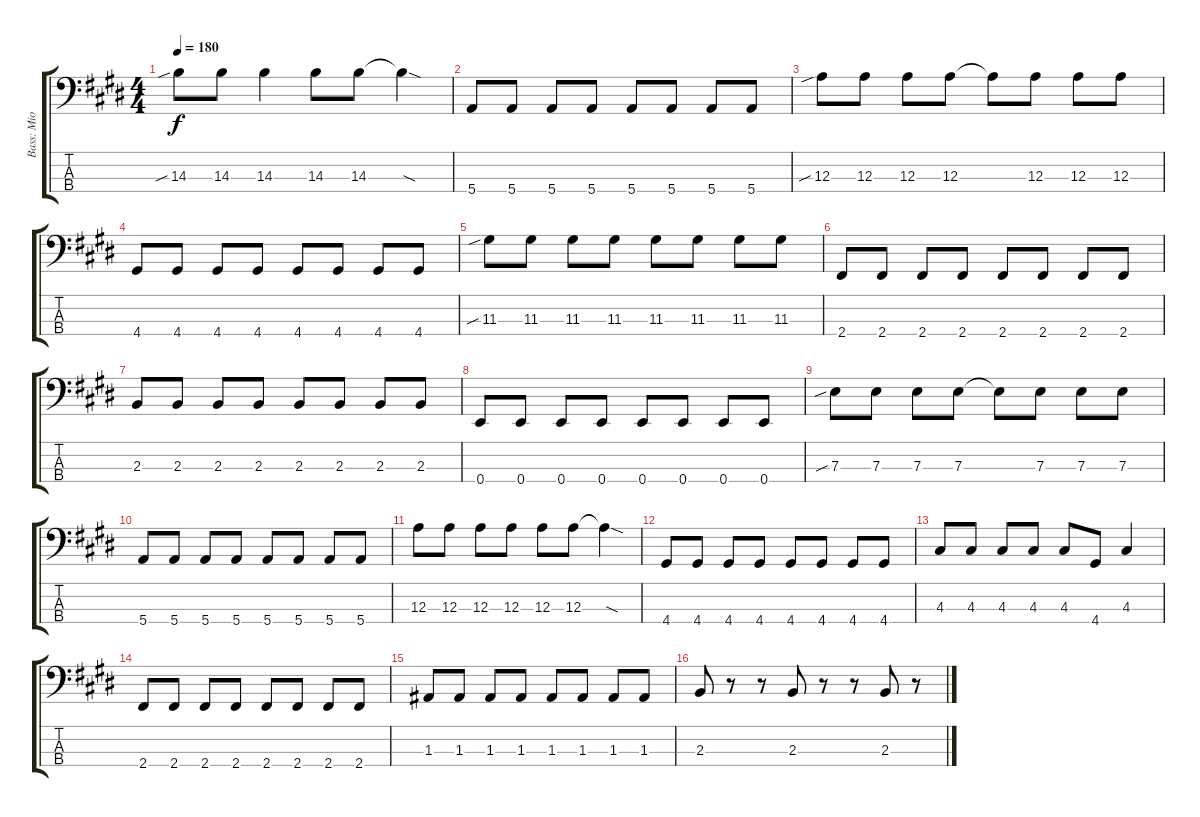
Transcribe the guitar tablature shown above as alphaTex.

\track ("Bass: Mio Akiyama" "Bass: Mio ") {instrument electricbassfinger}
\staff {score tabs}
\tuning (G2 D2 A1 E1) {hide}
\ts (4 4)
\tempo 180
\clef f4
\ks e
14.3{sib}.8{dy f} 14.3.8 14.3.4 14.3.8 14.3.8 14.3{sod t}.4 |
5.4.8 5.4.8 5.4.8 5.4.8 5.4.8 5.4.8 5.4.8 5.4.8 |
12.3{sib}.8 12.3.8 12.3.8 12.3.8 12.3{t}.8 12.3.8 12.3.8 12.3.8 |
4.4.8 4.4.8 4.4.8 4.4.8 4.4.8 4.4.8 4.4.8 4.4.8 |
11.3{sib}.8 11.3.8 11.3.8 11.3.8 11.3.8 11.3.8 11.3.8 11.3.8 |
2.4.8 2.4.8 2.4.8 2.4.8 2.4.8 2.4.8 2.4.8 2.4.8 |
2.3.8 2.3.8 2.3.8 2.3.8 2.3.8 2.3.8 2.3.8 2.3.8 |
0.4.8 0.4.8 0.4.8 0.4.8 0.4.8 0.4.8 0.4.8 0.4.8 |
7.3{sib}.8 7.3.8 7.3.8 7.3.8 7.3{t}.8 7.3.8 7.3.8 7.3.8 |
5.4.8 5.4.8 5.4.8 5.4.8 5.4.8 5.4.8 5.4.8 5.4.8 |
12.3.8 12.3.8 12.3.8 12.3.8 12.3.8 12.3.8 12.3{sod t}.4 |
4.4.8 4.4.8 4.4.8 4.4.8 4.4.8 4.4.8 4.4.8 4.4.8 |
4.3.8 4.3.8 4.3.8 4.3.8 4.3.8 4.4.8 4.3.4 |
2.4.8 2.4.8 2.4.8 2.4.8 2.4.8 2.4.8 2.4.8 2.4.8 |
1.3.8 1.3.8 1.3.8 1.3.8 1.3.8 1.3.8 1.3.8 1.3.8 |
2.3.8 r.8 r.8 2.3.8 r.8 r.8 2.3.8 r.8
